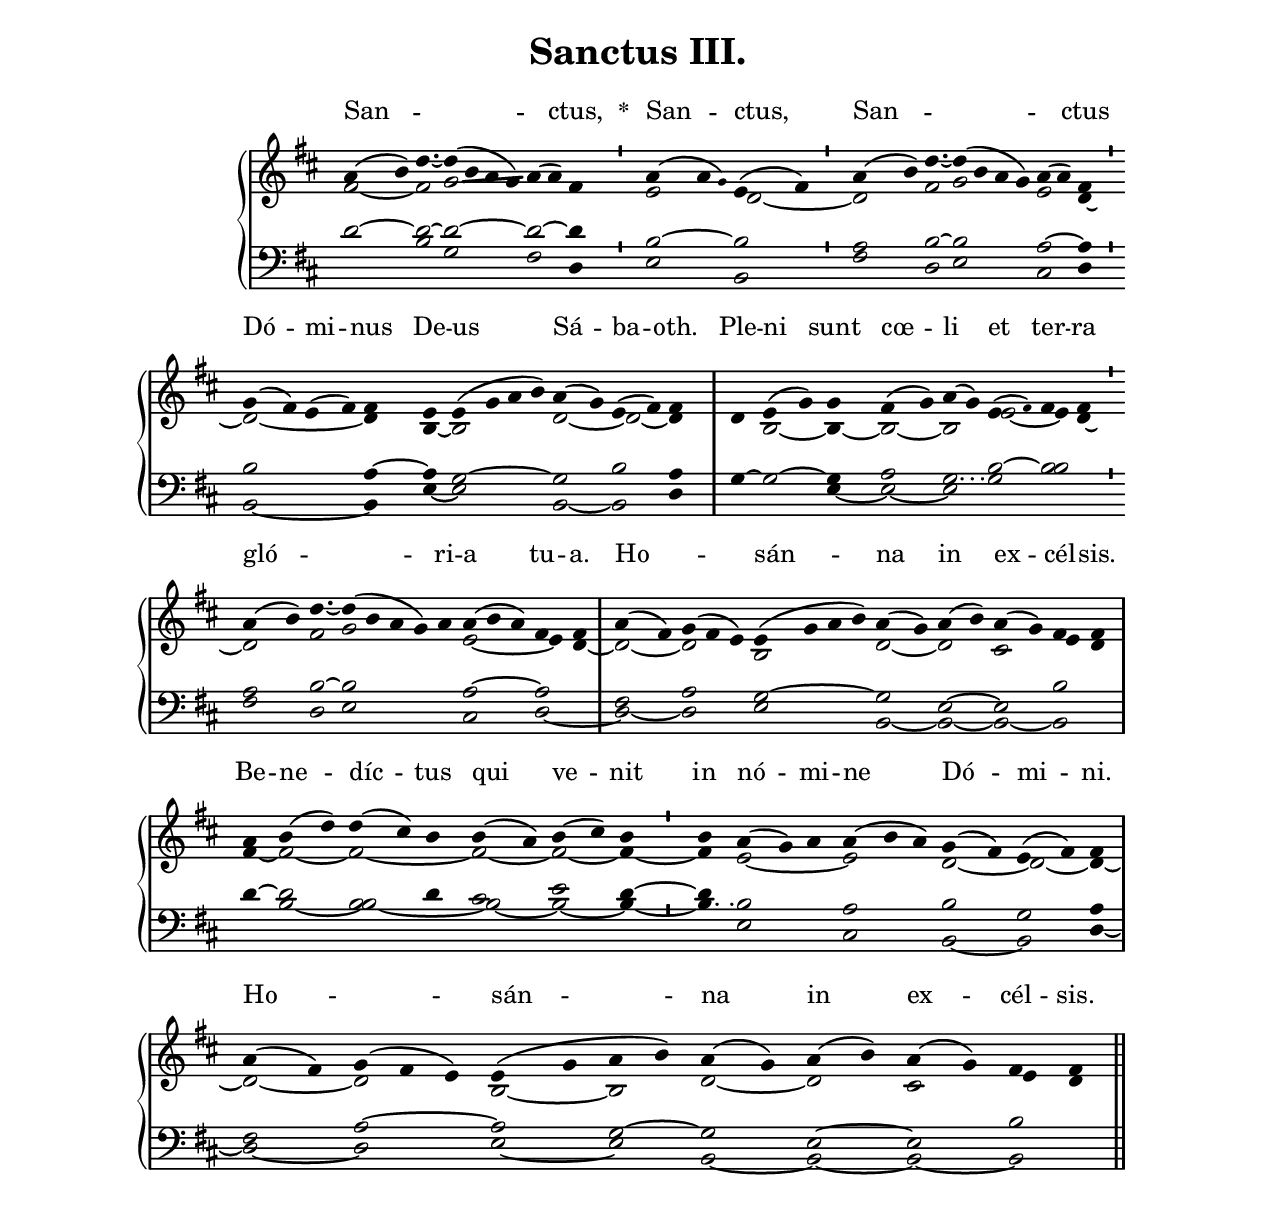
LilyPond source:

\version "2.18"
\include "gregorian.ly"
\include "noh2.ily"

%Page reference: page v.21
%(volume.page)

global = {
 \key fis \phrygian
 \cadenzaOn 
 \override Glissando #'thickness = #2.0
}

\header {
  title = \markup \center-column {"Sanctus III." \vspace #1 }
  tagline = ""
  composer = ""
}

\paper {
 #(include-special-characters)
  oddHeaderMarkup = \markup \fill-line {
    \line {}
    \center-column {
      \on-the-fly #first-page     " "
      \on-the-fly #not-first-page ""
    }
    \line { \on-the-fly #print-page-number-check-first \fromproperty #'page:page-number-string }
  }
  evenHeaderMarkup = \markup \fill-line {
    \line { \on-the-fly #print-page-number-check-first \fromproperty #'page:page-number-string }
    \center-column { "" }
    \line {}
  }
}

chantText = \lyricmode {
San -- _ _ ctus, 
\set stanza = " * " San -- ctus, San -- _ _ ctus Dó -- mi -- nus De -- us Sá -- ba -- oth. 
Ple -- ni sunt cœ -- li et ter -- ra gló -- _ ri -- a tu -- a. 
Ho -- _ sán -- na in ex -- cél -- sis. 
Be -- ne -- díc -- tus qui ve -- nit in nó -- mi -- ne Dó -- mi -- ni. 
Ho -- _ sán -- na in ex -- cél -- sis. }

chantMusic = {
\tieDown   a'4 ( b'4) d''4. ~ d''4 ( b'4 a'4 g'4) a'4 ( a'4) fis'4 \divisioMinima
 a'4 ( a'4 \once \tweak #'font-size #-4 g' ) e'4 ( fis'4) \divisioMinima
 a'4 ( b'4) d''4. ~ d''4 ( b'4 a'4 g'4) a'4 ( a'4) fis'4 \divisioMinima
 \forceBreak
 g'4 ( fis'4) e'4 ( fis'4) fis'4 e'4 e'4 ( g'4 a'4 b'4) a'4 ( g'4) e'4 ( fis'4) fis'4 \divisioMaxima
 d'4 e'4 ( g'4) g'4 fis'4 ( g'4) a'4 ( g'4) e'4 ( \once \tweak #'font-size #-4 fis' ) fis'4 fis'4 \divisioMinima
 \forceBreak
 a'4 ( b'4) d''4. ~ d''4 ( b'4 a'4 g'4) a'4 a'4 ( b'4 a'4) fis'4 fis'4 \divisioMaxima
 a'4 ( fis'4) g'4 ( fis'4 e'4) e'4 ( g'4 a'4 b'4) a'4 ( g'4) a'4 ( b'4) a'4 ( g'4) fis'4 fis'4 \divisioMaxima
 \forceBreak
 a'4 b'4 ( d''4) d''4 ( cis''4) b'4 b'4 ( a'4) b'4 ( cis''4) b'4 \divisioMinima
 b'4 a'4 ( g'4) a'4 a'4 ( b'4 a'4) g'4 ( fis'4) e'4 ( fis'4) fis'4 \divisioMaxima
 \forceBreak
 a'4 ( fis'4) g'4 ( fis'4 e'4) e'4 ( g'4 a'4 b'4) a'4 ( g'4) a'4 ( b'4) a'4 ( g'4) fis'4 fis'4 \finalis

}

altoMusic = {
fis'2 ~ fis'2*3/4 g'2*4/2 -\tweak Glissando.Y-offset #-0.8 \glissando a'4 a'4 fis'4 \divisioMinima
e'2*3/2 d'2 ~ \divisioMinima
d'2 fis'2*3/4 g'2*4/2 e'2 d'4 ~ \divisioMinima
d'2*4/2 ~ d'4 b4 ~ b2*4/2 d'2 ~ d'2 ~ d'4 \divisioMaxima
r4 b2 ~ b4 ~ b2 ~ b2 e'2 ~ e'4 d'4 ~ \divisioMinima
d'2 fis'2*3/4 g'2*5/2 e'2*3/2 ~ e'4 d'4 ~ \divisioMaxima
d'2 ~ d'2*3/2 b2*4/2 d'2 ~ d'2 cis'2 e'4 d'4 \divisioMaxima
fis'4 ~ fis'2 ~ fis'2*3/2 ~ fis'2 ~ fis'2 ~ fis'4 ~ \divisioMinima
fis'4 e'2*3/2 ~ e'2*3/2 d'2 ~ d'2 ~ d'4 ~ \divisioMaxima
d'2 ~ d'2*3/2 b2 ~ b2 d'2 ~ d'2 cis'2 e'4 d'4 \finalis
}

tenorMusic = {
d'2 ~ d'2*3/4 ~ d'2*4/2 ~ d'2 ~ d'4 \divisioMinima
b2*3/2 ~ b2 \divisioMinima
a2 b2*3/4 ~ b2*4/2 a2 ~ a4 \divisioMinima
b2*4/2 a4 ~ a4 g2*4/2 ~ g2 b2 a4 \divisioMaxima
g4 ~ g2 ~ g4 a2 g2 b2 ~ b2 \divisioMinima
a2 b2*3/4 ~ b2*5/2 a2*3/2 ~ a2 \divisioMaxima
fis2 a2*3/2 g2*4/2 ~ g2 e2 ~ e2 b2 \divisioMaxima
d'4 ~ d'2 b2 d'4 cis'2 e'2 d'4 ~ \divisioMinima
d'4 b2*3/2 a2*3/2 b2 g2 a4 \divisioMaxima
fis2 a2*3/2 ~ a2 g2 ~ g2 e2 ~ e2 b2 \finalis
}

bassMusic = {
r2 b2*3/4 g2*4/2 fis2 d4 \divisioMinima
e2*3/2 b,2 \divisioMinima
fis2 d2*3/4 e2*4/2 cis2 d4 \divisioMinima
b,2*4/2 ~ b,4 e4 ~ e2*4/2 b,2 ~ b,2 d4 \divisioMaxima
r2*3/2 e4 ~ e2 ~ e2 g2 \shiftRight b2 \divisioMinima
fis2 d2*3/4 e2*5/2 cis2*3/2 d2 ~ \divisioMaxima
d2 ~ d2*3/2 e2*4/2 b,2 ~ b,2 ~ b,2 ~ b,2 \divisioMaxima
r4 b2 ~ \shiftRight b2*3/2 ~ b2 ~ b2 ~ b4 ~ \divisioMinima
b4 e2*3/2 cis2*3/2 b,2 ~ b,2 d4 ~ \divisioMaxima
d2 ~ d2*3/2 e2 ~ e2 b,2 ~ b,2 ~ b,2 ~ b,2 \finalis
}

voiceLines = {
\voiceLineStyle


s2*47/2
\allowVoiceLineBreak
\voiceLine "down" "down" g2*2/2 g2*1/2


s2*89/4
\allowVoiceLineBreak
\voiceLine "down" "down" b2*1/2 b2*1/2


}

\score{
  <<
    \new GrandStaff <<
      \set GrandStaff.autoBeaming = ##f
      \set GrandStaff.instrumentName = \markup \center-column {
        ""
      }
      \new Staff = up <<
        \new Voice = "chant" {
          \voiceOne \global \chantMusic
        }
        \new Voice {
          \voiceTwo \global \altoMusic
        }
      >>

      \new Staff = down <<
        \clef bass
        \new Voice {
          \voiceOne \global \tenorMusic
        }
        \new Voice {
          \voiceTwo \global \bassMusic
        }
	\new Voice {
        \voiceThree \global \voiceLines
        }
      >>
    >>
    \new Lyrics \lyricsto chant {
      \chantText
    }
  >>
  \layout{
  }
  \midi{
    \tempo 4 = 125
  }
}
